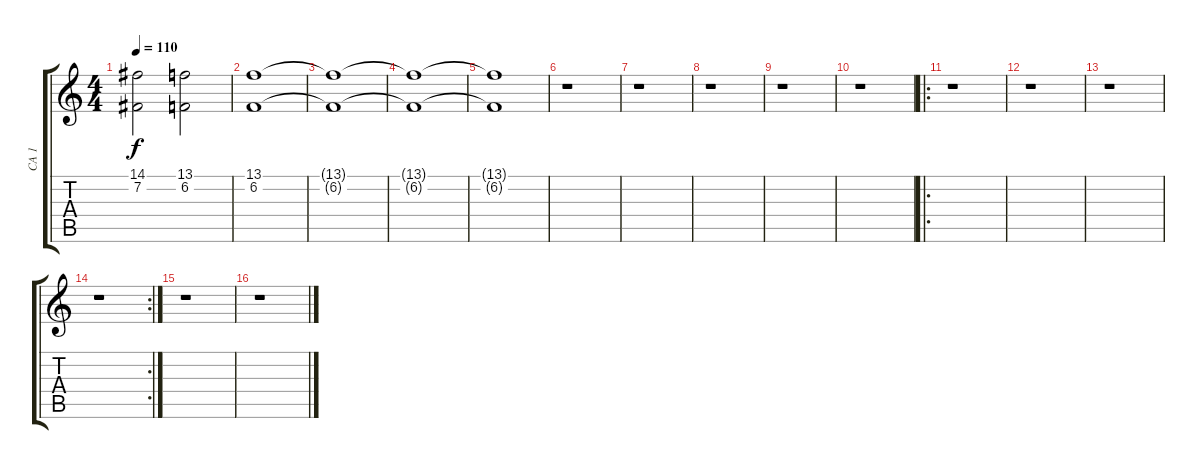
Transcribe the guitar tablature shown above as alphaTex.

\track ("CA 1" "CA 1") {instrument choiraahs}
\staff {score tabs}
\tuning (E4 B3 G3 D3 A2 E2) {hide}
\ts (4 4)
\tempo 110
\clef g2
\ks c
(14.1 7.2).2{dy f} (13.1 6.2).2 |
\section ("" "")
(13.1 6.2).1{volume 0} |
(13.1{t} 6.2{t}).1 |
(13.1{t} 6.2{t}).1 |
(13.1{t} 6.2{t}).1 |
r.1 |
r.1 |
r.1 |
r.1 |
r.1 |
\ro
r.1 |
r.1 |
r.1 |
\rc 2
r.1 |
r.1 |
r.1
